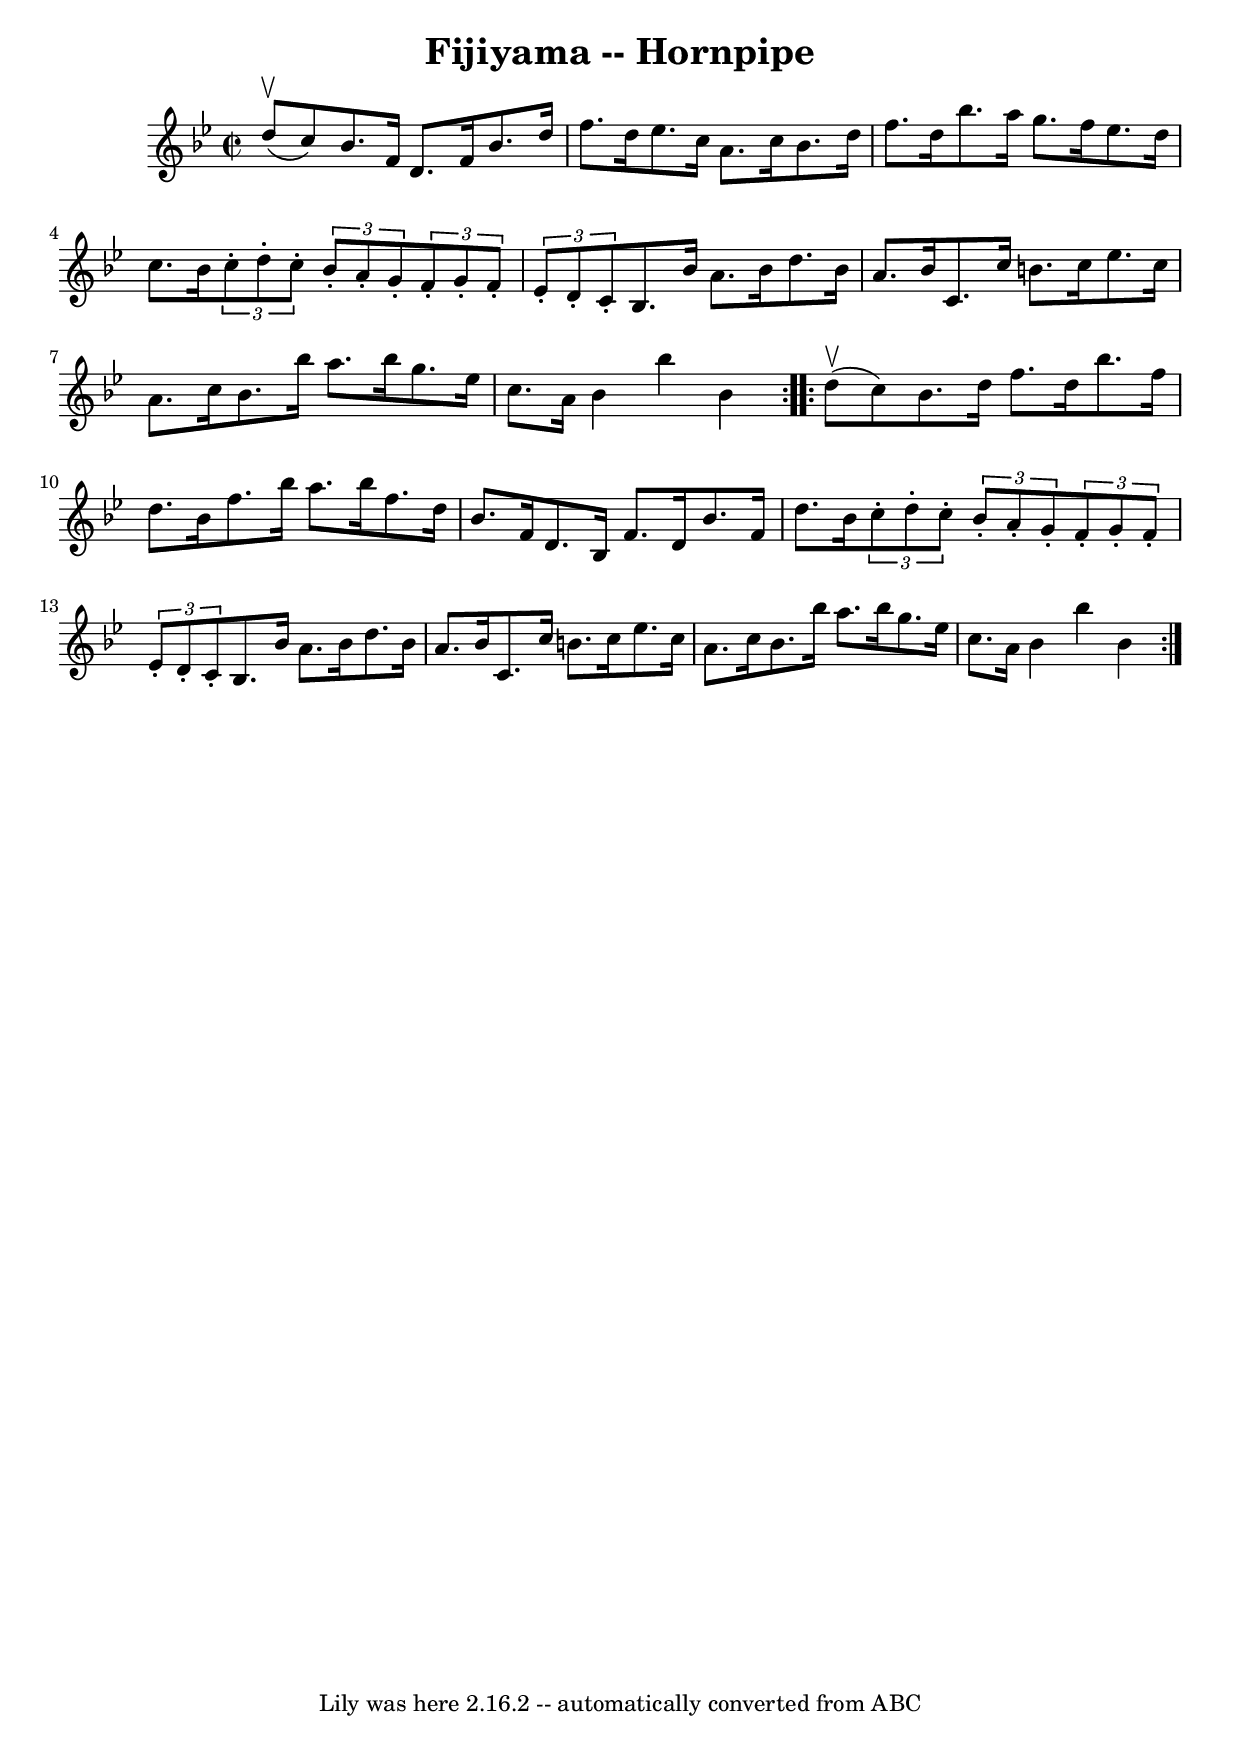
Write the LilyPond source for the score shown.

\version "2.7.40"
\include "Mammoth.ily"
\header {
	%% book = "Cole's 1000 Fiddle Tunes"
	crossRefNumber = "1"
	footnotes = ""
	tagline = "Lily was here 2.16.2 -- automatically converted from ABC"
	title = "Fijiyama -- Hornpipe"
}
voicedefault =  {
\set Score.defaultBarType = "empty"

\repeat volta 2 {
\override Staff.TimeSignature #'style = #'C
 \time 2/2 \key bes \major d''8 (^\upbow c''8) |
 bes'8.    
f'16 d'8. f'16 bes'8. d''16 f''8. d''16  |
 ees''8.   
 c''16 a'8. c''16 bes'8. d''16 f''8. d''16  |
   
bes''8. a''16 g''8. f''16 ees''8. d''16 c''8. bes'16  
|
 \times 2/3 { c''8 -. d''8 -. c''8 -. }   \times 2/3 { bes'8 -. 
 a'8 -. g'8 -. }   \times 2/3 { f'8 -. g'8 -. f'8 -. }   \times 2/3 {  
 ees'8 -. d'8 -. c'8 -. } |
 bes8. bes'16 a'8. bes'16    
d''8. bes'16 a'8. bes'16  |
 c'8. c''16 b'8. c''16    
ees''8. c''16 a'8. c''16  |
 bes'8. bes''16 a''8.    
bes''16 g''8. ees''16 c''8. a'16  |
 bes'4 bes''4    
bes'4  }     \repeat volta 2 { d''8 (^\upbow c''8) |
 bes'8.   
 d''16 f''8. d''16 bes''8. f''16 d''8. bes'16  |
   
f''8. bes''16 a''8. bes''16 f''8. d''16 bes'8. f'16  
|
 d'8. bes16 f'8. d'16 bes'8. f'16 d''8. bes'16  
|
 \times 2/3 { c''8 -. d''8 -. c''8 -. }   \times 2/3 { bes'8 -. 
 a'8 -. g'8 -. }   \times 2/3 { f'8 -. g'8 -. f'8 -. }   \times 2/3 {  
 ees'8 -. d'8 -. c'8 -. } |
 bes8. bes'16 a'8. bes'16    
d''8. bes'16 a'8. bes'16  |
 c'8. c''16 b'8. c''16    
ees''8. c''16 a'8. c''16  |
 bes'8. bes''16 a''8.    
bes''16 g''8. ees''16 c''8. a'16  |
 bes'4 bes''4    
bes'4  }   
}

\score{
    <<

	\context Staff="default"
	{
	    \voicedefault 
	}

    >>
	\layout {
	}
	\midi {}
}
